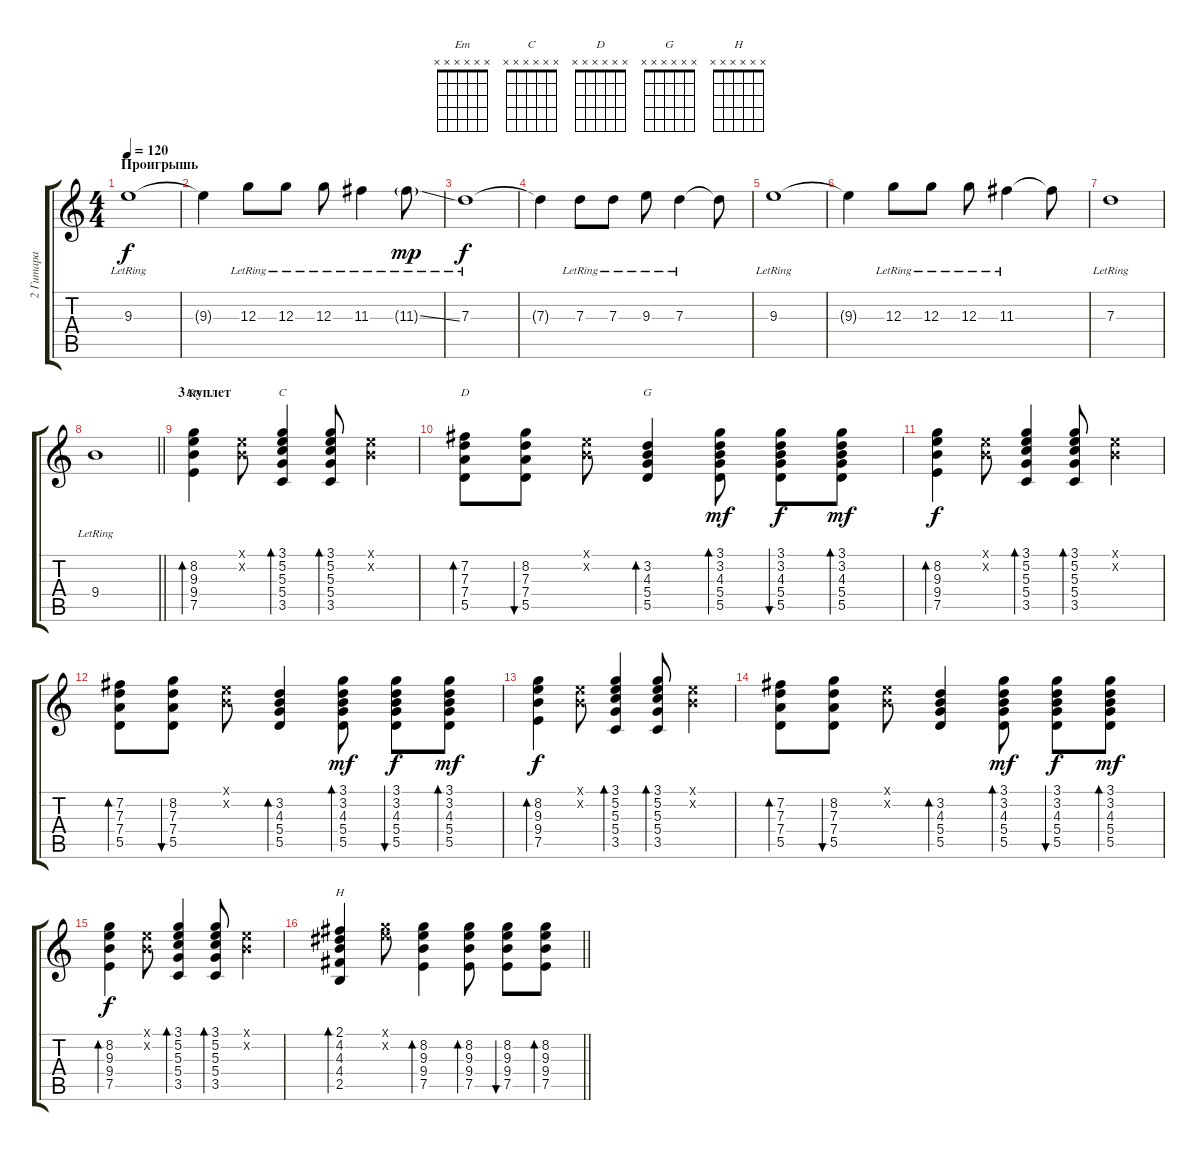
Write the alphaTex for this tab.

\track ("2 Гитара" "2 Гитара") {instrument acousticguitarsteel}
\staff {score tabs}
\tuning (E4 B3 G3 D3 A2 E2) {hide}
\chord ("Em" x x x x x x)
\chord ("C" x x x x x x)
\chord ("D" x x x x x x)
\chord ("G" x x x x x x)
\chord ("H" x x x x x x)
\ts (4 4)
\section ("" "Проигрышь")
\tempo 120
\clef g2
\ks c
9.3{lr}.1{dy f} |
9.3{t}.4 12.3{lr}.8 12.3{lr}.8 12.3{lr}.8 11.3{lr}.4 11.3{ss g lr}.8{dy mp} |
7.3{lr}.1{dy f} |
7.3{t}.4 7.3{lr}.8 7.3{lr}.8 9.3{lr}.8 7.3{lr}.4 7.3{t}.8 |
9.3{lr}.1 |
9.3{t}.4 12.3{lr}.8 12.3{lr}.8 12.3{lr}.8 11.3{lr}.4 11.3{t}.8 |
7.3{lr}.1 |
\barLineRight lightlight
9.4{lr}.1 |
\section ("" "3 куплет")
(8.2 9.3 9.4 7.5).4{bd 30 ch "Em"} (0.1{x} 0.2{x}).8 (3.1 5.2 5.3 5.4 3.5).4{bd 30 ch "C"} (3.1 5.2 5.3 5.4 3.5).8{bd 30} (0.1{x} 0.2{x}).4 |
(7.2 7.3 7.4 5.5).8{bd 30 ch "D"} (8.2 7.3 7.4 5.5).8{bu 30} (0.1{x} 0.2{x}).8 (3.2 4.3 5.4 5.5).4{bd 30 ch "G"} (3.1 3.2 4.3 5.4 5.5).8{bd 30 dy mf} (3.1 3.2 4.3 5.4 5.5).8{bu 30 dy f} (3.1 3.2 4.3 5.4 5.5).8{bd 30 dy mf} |
(8.2 9.3 9.4 7.5).4{bd 30 dy f} (0.1{x} 0.2{x}).8 (3.1 5.2 5.3 5.4 3.5).4{bd 30} (3.1 5.2 5.3 5.4 3.5).8{bd 30} (0.1{x} 0.2{x}).4 |
(7.2 7.3 7.4 5.5).8{bd 30} (8.2 7.3 7.4 5.5).8{bu 30} (0.1{x} 0.2{x}).8 (3.2 4.3 5.4 5.5).4{bd 30} (3.1 3.2 4.3 5.4 5.5).8{bd 30 dy mf} (3.1 3.2 4.3 5.4 5.5).8{bu 30 dy f} (3.1 3.2 4.3 5.4 5.5).8{bd 30 dy mf} |
(8.2 9.3 9.4 7.5).4{bd 30 dy f} (0.1{x} 0.2{x}).8 (3.1 5.2 5.3 5.4 3.5).4{bd 30} (3.1 5.2 5.3 5.4 3.5).8{bd 30} (0.1{x} 0.2{x}).4 |
(7.2 7.3 7.4 5.5).8{bd 30} (8.2 7.3 7.4 5.5).8{bu 30} (0.1{x} 0.2{x}).8 (3.2 4.3 5.4 5.5).4{bd 30} (3.1 3.2 4.3 5.4 5.5).8{bd 30 dy mf} (3.1 3.2 4.3 5.4 5.5).8{bu 30 dy f} (3.1 3.2 4.3 5.4 5.5).8{bd 30 dy mf} |
(8.2 9.3 9.4 7.5).4{bd 30 dy f} (0.1{x} 0.2{x}).8 (3.1 5.2 5.3 5.4 3.5).4{bd 30} (3.1 5.2 5.3 5.4 3.5).8{bd 30} (0.1{x} 0.2{x}).4 |
\barLineRight lightlight
(2.1 4.2 4.3 4.4 2.5).4{bd 30 ch "H"} (0.1{x} 8.2{x}).8 (8.2 9.3 9.4 7.5).4{bd 30} (8.2 9.3 9.4 7.5).8{bd 30} (8.2 9.3 9.4 7.5).8{bu 30} (8.2 9.3 9.4 7.5).8{bd 30}
